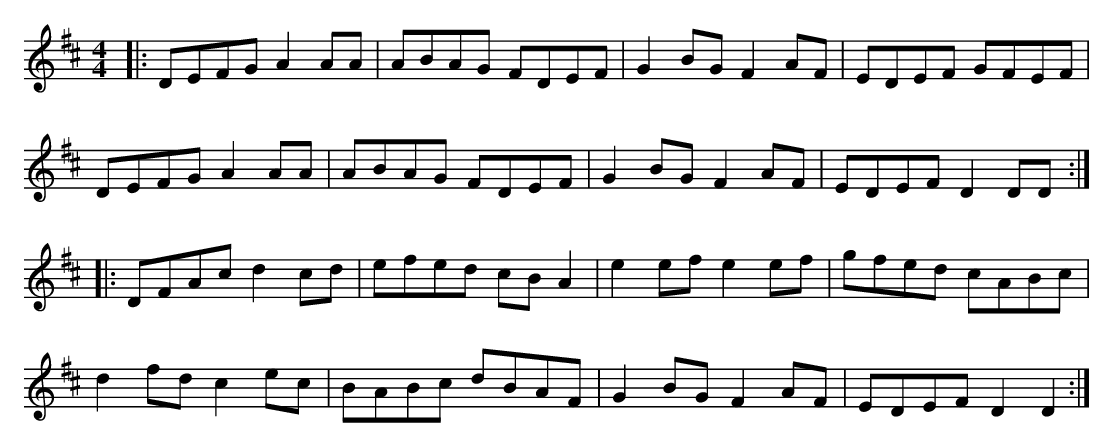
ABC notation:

X:1
M:4/4
K:D
|:DEFG A2 AA|ABAG FDEF|G2 BG F2 AF|EDEF GFEF|
DEFG A2 AA|ABAG FDEF|G2 BG F2 AF|EDEF D2 DD:|
|:DFAc d2 cd|efed cB A2|e2 ef e2 ef|gfed cABc|
d2 fd c2 ec|BABc dBAF|G2 BG F2 AF|EDEF D2 D2:|
